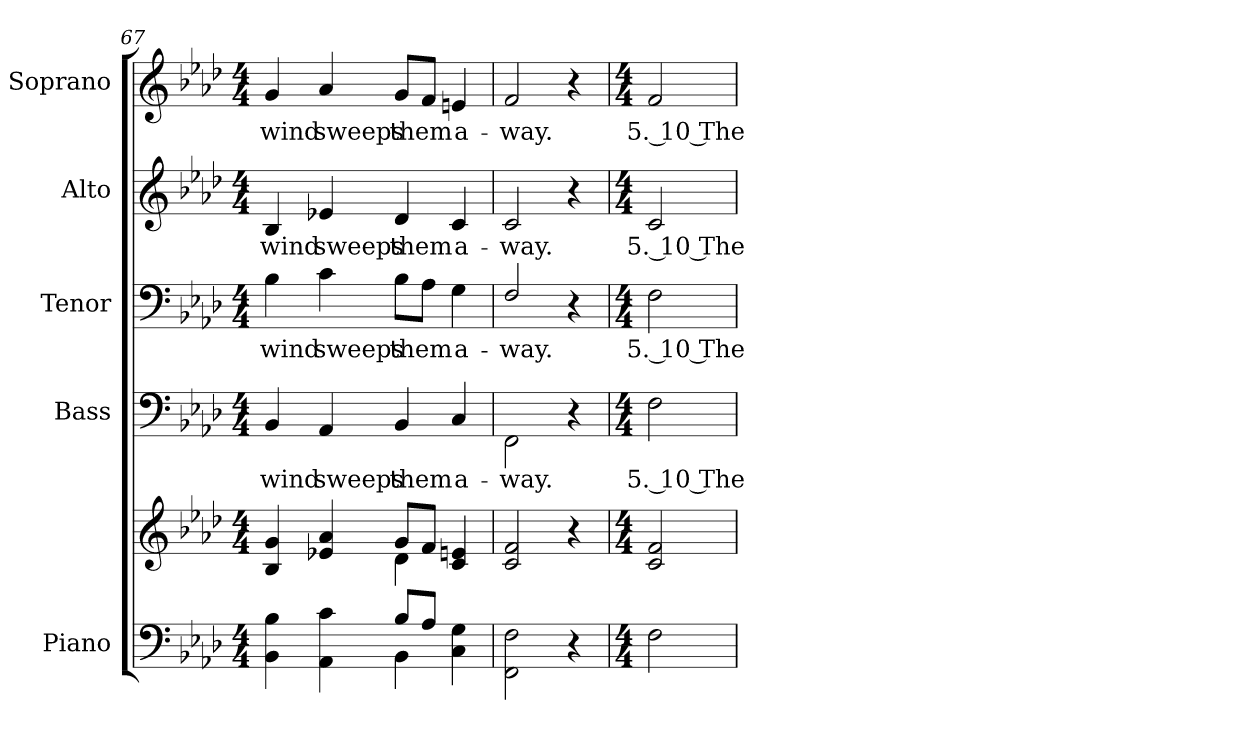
**kern	**kern	**kern	**text	**kern	**text	**kern	**text	**kern	**text
*part5	*part5	*part4	*part4	*part3	*part3	*part2	*part2	*part1	*part1
*staff6	*staff5	*staff4	*staff4	*staff3	*staff3	*staff2	*staff2	*staff1	*staff1
*I"Piano	*	*I"Bass	*	*I"Tenor	*	*I"Alto	*	*I"Soprano	*
*I'Pno.	*	*I'B.	*	*I'T.	*	*I'A.	*	*I'S.	*
!!LO:PB:g=z
*clefF4	*clefG2	*clefF4	*	*clefF4	*	*clefG2	*	*clefG2	*
*k[b-e-a-d-]	*k[b-e-a-d-]	*k[b-e-a-d-]	*	*k[b-e-a-d-]	*	*k[b-e-a-d-]	*	*k[b-e-a-d-]	*
*A-:	*A-:	*A-:	*	*A-:	*	*A-:	*	*A-:	*
*M4/4	*M4/4	*M4/4	*	*M4/4	*	*M4/4	*	*M4/4	*
=67	=67	=67	=67	=67	=67	=67	=67	=67	=67
*^	*^	*	*	*	*	*	*	*	*
!	!	!	!	!	!LO:LY:b:color=#000000	!	!	!	!	!	!
!	!	!	!	!	!	!	!LO:LY:b:color=#000000	!	!	!	!
!	!	!	!	!	!	!	!	!	!LO:LY:b:color=#000000	!	!
!	!	!	!	!	!	!	!	!	!	!	!LO:LY:b:color=#000000
4BB-i\ 4B-i	2ryy	4B-i/ 4gi	2ryy	4BB-i/	wind	4B-i\	wind	4B-i/	wind	4gi/	wind
!	!	!	!	!	!LO:LY:b:color=#000000	!	!	!	!	!	!
!	!	!	!	!	!	!	!LO:LY:b:color=#000000	!	!	!	!
!	!	!	!	!	!	!	!	!	!LO:LY:b:color=#000000	!	!
!	!	!	!	!	!	!	!	!	!	!	!LO:LY:b:color=#000000
4AA-i\ 4ci	.	4e-Xi/ 4a-i	.	4AA-i/	sweeps	4ci\	sweeps	4e-Xi/	sweeps	4a-i/	sweeps
!	!	!	!	!	!LO:LY:b:color=#000000	!	!	!	!	!	!
!	!	!	!	!	!	!	!LO:LY:b:color=#000000	!	!	!	!
!	!	!	!	!	!	!	!	!	!LO:LY:b:color=#000000	!	!
!	!	!	!	!	!	!	!	!	!	!	!LO:LY:b:color=#000000
8B-i/L	4BB-i\	8gi/L	4d-i\	4BB-i/	them	8B-i\L	them	4d-i/	them	8gi/L	them
8A-i/J	.	8fi/J	.	.	.	8A-i\J	.	.	.	8fi/J	.
!	!	!	!	!	!LO:LY:b:color=#000000	!	!	!	!	!	!
!	!	!	!	!	!	!	!LO:LY:b:color=#000000	!	!	!	!
!	!	!	!	!	!	!	!	!	!LO:LY:b:color=#000000	!	!
!	!	!	!	!	!	!	!	!	!	!	!LO:LY:b:color=#000000
4Ci\ 4Gi	4ryy	4ci/ 4eni	4ryy	4Ci/	a-	4Gi\	a-	4ci/	a-	4eni/	a-
*v	*v	*	*	*	*	*	*	*	*	*	*
*	*v	*v	*	*	*	*	*	*	*	*
=68	=68	=68	=68	=68	=68	=68	=68	=68	=68
*^	*^	*	*	*	*	*	*	*	*
!	!	!	!	!	!LO:LY:b:color=#000000	!	!	!	!	!	!
*v	*v	*	*	*	*	*	*	*	*	*	*
*	*v	*v	*	*	*	*	*	*	*	*
*^	*^	*	*	*	*	*	*	*	*
!	!	!	!	!	!	!	!LO:LY:b:color=#000000	!	!	!	!
*v	*v	*	*	*	*	*	*	*	*	*	*
*	*v	*v	*	*	*	*	*	*	*	*
*^	*^	*	*	*	*	*	*	*	*
!	!	!	!	!	!	!	!	!	!LO:LY:b:color=#000000	!	!
*v	*v	*	*	*	*	*	*	*	*	*	*
*	*v	*v	*	*	*	*	*	*	*	*
*^	*^	*	*	*	*	*	*	*	*
!	!	!	!	!	!	!	!	!	!	!	!LO:LY:b:color=#000000
*v	*v	*	*	*	*	*	*	*	*	*	*
*	*v	*v	*	*	*	*	*	*	*	*
2FFi\ 2Fi	2ci/ 2fi	2FFi\	-way.	2Fi/	-way.	2ci/	-way.	2fi/	-way.
4r	4r	4r	.	4r	.	4r	.	4r	.
=69	=69	=69	=69	=69	=69	=69	=69	=69	=69
*M4/4	*M4/4	*M4/4	*	*M4/4	*	*M4/4	*	*M4/4	*
!	!	!	!LO:LY:b:color=#000000	!	!	!	!	!	!
!	!	!	!	!	!LO:LY:b:color=#000000	!	!	!	!
!	!	!	!	!	!	!	!LO:LY:b:color=#000000	!	!
!	!	!	!	!	!	!	!	!	!LO:LY:b:color=#000000
2Fi\	2ci/ 2fi	2Fi\	5. 10 The	2Fi\	5. 10 The	2ci/	5. 10 The	2fi/	5. 10 The
=	=	=	=	=	=	=	=	=	=
*-	*-	*-	*-	*-	*-	*-	*-	*-	*-
